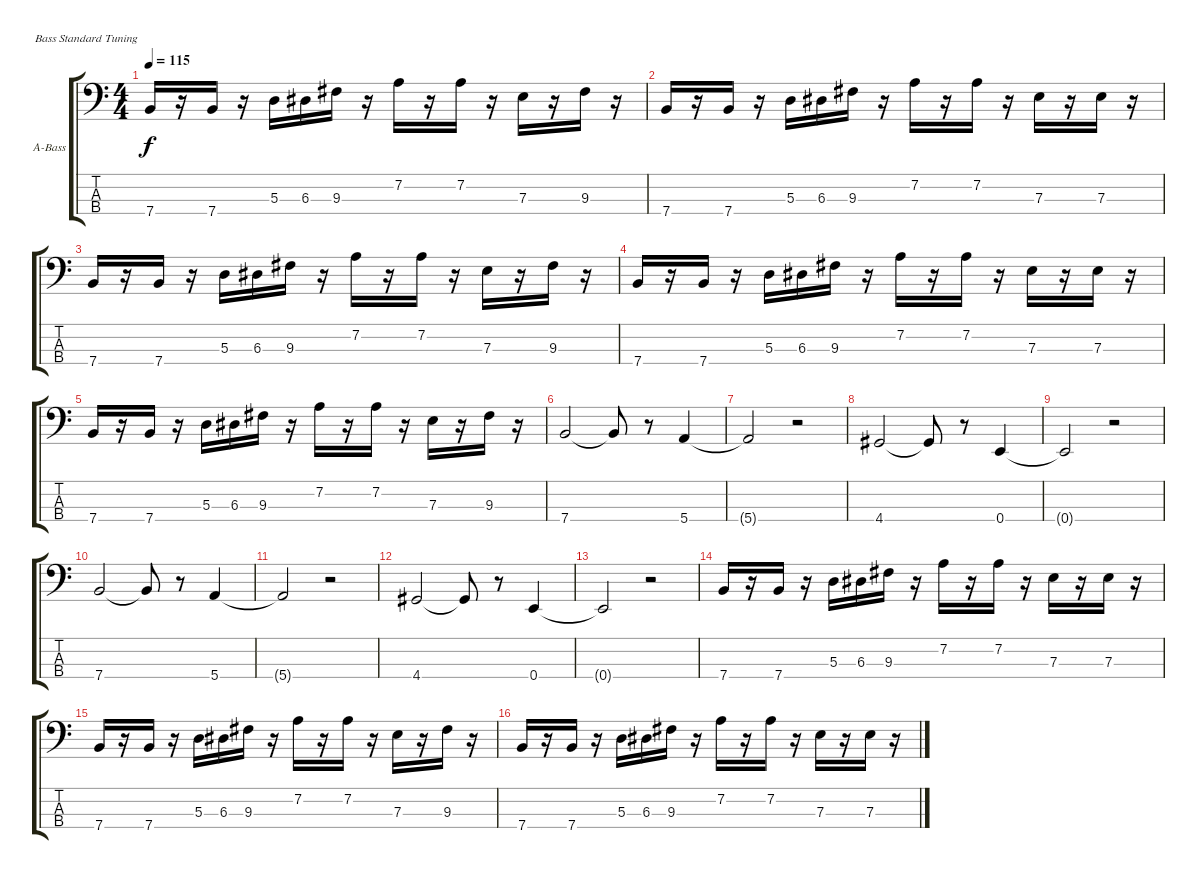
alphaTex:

\bracketExtendMode groupsimilarinstruments
\firstSystemTrackNameOrientation horizontal
\otherSystemsTrackNameOrientation horizontal
\track ("Тихий" "A-Bass") {instrument lead8bassandlead}
\staff {score tabs}
\tuning (G2 D2 A1 E1)
\displaytranspose 12
\ts (4 4)
\tempo 115
\clef f4
\ks c
7.4.16{dy f} r.16 7.4.16 r.16 5.3.16 6.3.16 9.3.16 r.16 7.2.16 r.16 7.2.16 r.16 7.3.16 r.16 9.3.16 r.16 |
7.4.16 r.16 7.4.16 r.16 5.3.16 6.3.16 9.3.16 r.16 7.2.16 r.16 7.2.16 r.16 7.3.16 r.16 7.3.16 r.16 |
7.4.16 r.16 7.4.16 r.16 5.3.16 6.3.16 9.3.16 r.16 7.2.16 r.16 7.2.16 r.16 7.3.16 r.16 9.3.16 r.16 |
7.4.16 r.16 7.4.16 r.16 5.3.16 6.3.16 9.3.16 r.16 7.2.16 r.16 7.2.16 r.16 7.3.16 r.16 7.3.16 r.16 |
7.4.16 r.16 7.4.16 r.16 5.3.16 6.3.16 9.3.16 r.16 7.2.16 r.16 7.2.16 r.16 7.3.16 r.16 9.3.16 r.16 |
7.4.2 7.4{t}.8 r.8 5.4.4 |
5.4{t}.2 r.2 |
4.4.2 4.4{t}.8 r.8 0.4.4 |
0.4{t}.2 r.2 |
7.4.2 7.4{t}.8 r.8 5.4.4 |
5.4{t}.2 r.2 |
4.4.2 4.4{t}.8 r.8 0.4.4 |
0.4{t}.2 r.2 |
7.4.16 r.16 7.4.16 r.16 5.3.16 6.3.16 9.3.16 r.16 7.2.16 r.16 7.2.16 r.16 7.3.16 r.16 7.3.16 r.16 |
7.4.16 r.16 7.4.16 r.16 5.3.16 6.3.16 9.3.16 r.16 7.2.16 r.16 7.2.16 r.16 7.3.16 r.16 9.3.16 r.16 |
7.4.16 r.16 7.4.16 r.16 5.3.16 6.3.16 9.3.16 r.16 7.2.16 r.16 7.2.16 r.16 7.3.16 r.16 7.3.16 r.16
